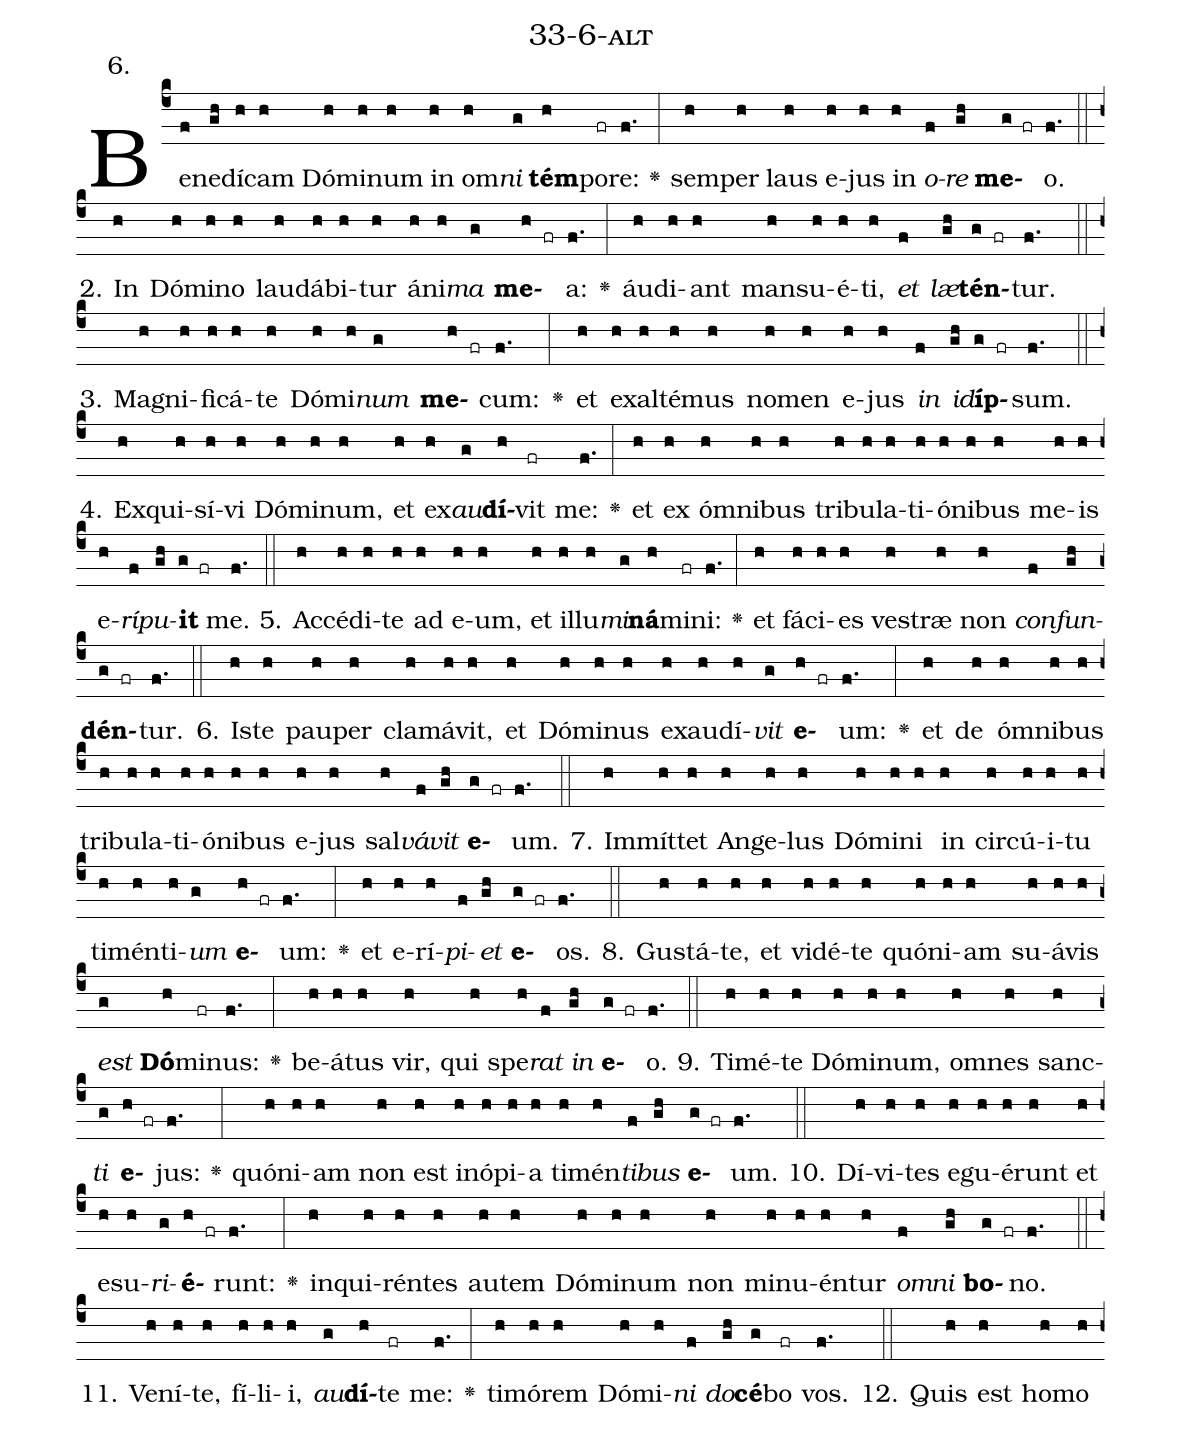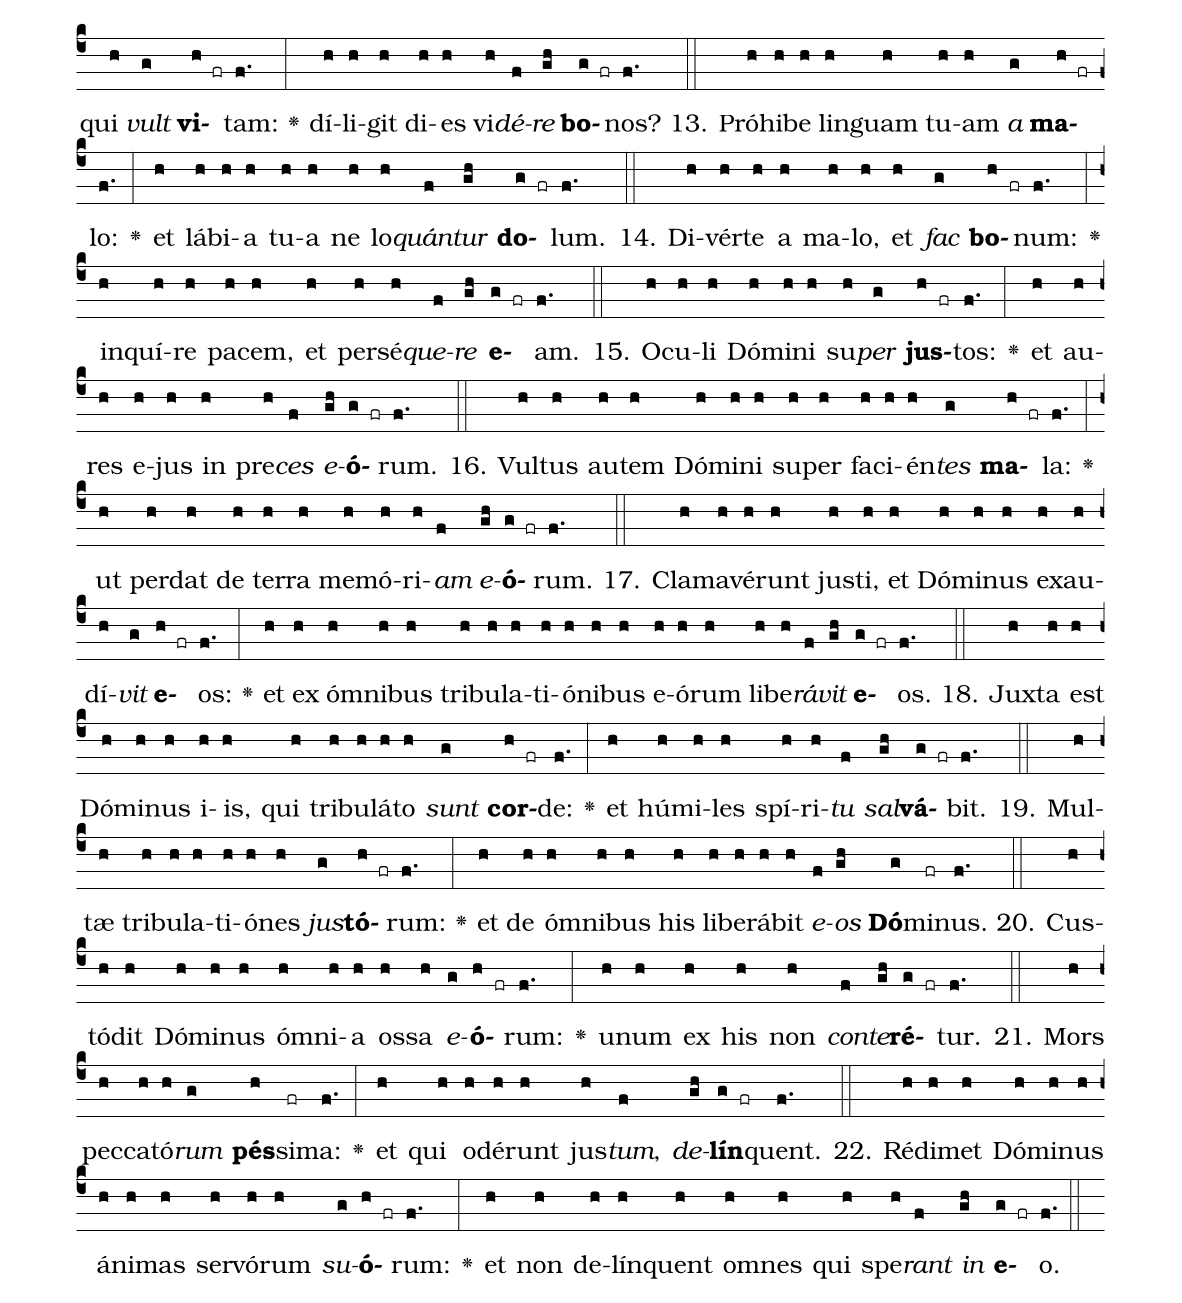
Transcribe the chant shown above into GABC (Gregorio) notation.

name: 33-6-alt;
annotation: 6.;
%%
(c4)Be(f)ne(gh)dí(h)cam(h) Dó(h)mi(h)num(h) in(h) om(h)<i>ni</i>(g) <b>tém</b>(h)po(fr)re:(f.) <v>\greheightstar</v>(:) sem(h)per(h) laus(h) e(h)jus(h) in(h) <i>o</i>(f)<i>re</i>(gh) <b>me</b>(g fr)o.(f.) (::)
2. In(h) Dó(h)mi(h)no(h) lau(h)dá(h)bi(h)tur(h) á(h)ni(h)<i>ma</i>(g) <b>me</b>(h fr)a:(f.) <v>\greheightstar</v>(:) áu(h)di(h)ant(h) man(h)su(h)é(h)ti,(h) <i>et</i>(f) <i>læ</i>(gh)<b>tén</b>(g fr)tur.(f.) (::)
3. Ma(h)gni(h)fi(h)cá(h)te(h) Dó(h)mi(h)<i>num</i>(g) <b>me</b>(h fr)cum:(f.) <v>\greheightstar</v>(:) et(h) ex(h)al(h)té(h)mus(h) no(h)men(h) e(h)jus(h) <i>in</i>(f) <i>id</i>(gh)<b>íp</b>(g fr)sum.(f.) (::)
4. Ex(h)qui(h)sí(h)vi(h) Dó(h)mi(h)num,(h) et(h) ex(h)<i>au</i>(g)<b>dí</b>(h)vit(fr) me:(f.) <v>\greheightstar</v>(:) et(h) ex(h) óm(h)ni(h)bus(h) tri(h)bu(h)la(h)ti(h)ó(h)ni(h)bus(h) me(h)is(h) e(h)<i>rí</i>(f)<i>pu</i>(gh)<b>it</b>(g fr) me.(f.) (::)
5. Ac(h)cé(h)di(h)te(h) ad(h) e(h)um,(h) et(h) il(h)lu(h)<i>mi</i>(g)<b>ná</b>(h)mi(fr)ni:(f.) <v>\greheightstar</v>(:) et(h) fá(h)ci(h)es(h) ves(h)træ(h) non(h) <i>con</i>(f)<i>fun</i>(gh)<b>dén</b>(g fr)tur.(f.) (::)
6. Is(h)te(h) pau(h)per(h) cla(h)má(h)vit,(h) et(h) Dó(h)mi(h)nus(h) ex(h)au(h)dí(h)<i>vit</i>(g) <b>e</b>(h fr)um:(f.) <v>\greheightstar</v>(:) et(h) de(h) óm(h)ni(h)bus(h) tri(h)bu(h)la(h)ti(h)ó(h)ni(h)bus(h) e(h)jus(h) sal(h)<i>vá</i>(f)<i>vit</i>(gh) <b>e</b>(g fr)um.(f.) (::)
7. Im(h)mít(h)tet(h) An(h)ge(h)lus(h) Dó(h)mi(h)ni(h) in(h) cir(h)cú(h)i(h)tu(h) ti(h)mén(h)ti(h)<i>um</i>(g) <b>e</b>(h fr)um:(f.) <v>\greheightstar</v>(:) et(h) e(h)rí(h)<i>pi</i>(f)<i>et</i>(gh) <b>e</b>(g fr)os.(f.) (::)
8. Gus(h)tá(h)te,(h) et(h) vi(h)dé(h)te(h) quón(h)i(h)am(h) su(h)á(h)vis(h) <i>est</i>(g) <b>Dó</b>(h)mi(fr)nus:(f.) <v>\greheightstar</v>(:) be(h)á(h)tus(h) vir,(h) qui(h) spe(h)<i>rat</i>(f) <i>in</i>(gh) <b>e</b>(g fr)o.(f.) (::)
9. Ti(h)mé(h)te(h) Dó(h)mi(h)num,(h) om(h)nes(h) sanc(h)<i>ti</i>(g) <b>e</b>(h fr)jus:(f.) <v>\greheightstar</v>(:) quón(h)i(h)am(h) non(h) est(h) in(h)ó(h)pi(h)a(h) ti(h)mén(h)<i>ti</i>(f)<i>bus</i>(gh) <b>e</b>(g fr)um.(f.) (::)
10. Dí(h)vi(h)tes(h) e(h)gu(h)é(h)runt(h) et(h) e(h)su(h)<i>ri</i>(g)<b>é</b>(h fr)runt:(f.) <v>\greheightstar</v>(:) in(h)qui(h)rén(h)tes(h) au(h)tem(h) Dó(h)mi(h)num(h) non(h) mi(h)nu(h)én(h)tur(h) <i>om</i>(f)<i>ni</i>(gh) <b>bo</b>(g fr)no.(f.) (::)
11. Ve(h)ní(h)te,(h) fí(h)li(h)i,(h) <i>au</i>(g)<b>dí</b>(h)te(fr) me:(f.) <v>\greheightstar</v>(:) ti(h)mó(h)rem(h) Dó(h)mi(h)<i>ni</i>(f) <i>do</i>(gh)<b>cé</b>(g)bo(fr) vos.(f.) (::)
12. Quis(h) est(h) ho(h)mo(h) qui(h) <i>vult</i>(g) <b>vi</b>(h fr)tam:(f.) <v>\greheightstar</v>(:) dí(h)li(h)git(h) di(h)es(h) vi(h)<i>dé</i>(f)<i>re</i>(gh) <b>bo</b>(g fr)nos?(f.) (::)
13. Pró(h)hi(h)be(h) lin(h)guam(h) tu(h)am(h) <i>a</i>(g) <b>ma</b>(h fr)lo:(f.) <v>\greheightstar</v>(:) et(h) lá(h)bi(h)a(h) tu(h)a(h) ne(h) lo(h)<i>quán</i>(f)<i>tur</i>(gh) <b>do</b>(g fr)lum.(f.) (::)
14. Di(h)vér(h)te(h) a(h) ma(h)lo,(h) et(h) <i>fac</i>(g) <b>bo</b>(h fr)num:(f.) <v>\greheightstar</v>(:) in(h)quí(h)re(h) pa(h)cem,(h) et(h) per(h)sé(h)<i>que</i>(f)<i>re</i>(gh) <b>e</b>(g fr)am.(f.) (::)
15. O(h)cu(h)li(h) Dó(h)mi(h)ni(h) su(h)<i>per</i>(g) <b>jus</b>(h fr)tos:(f.) <v>\greheightstar</v>(:) et(h) au(h)res(h) e(h)jus(h) in(h) pre(h)<i>ces</i>(f) <i>e</i>(gh)<b>ó</b>(g fr)rum.(f.) (::)
16. Vul(h)tus(h) au(h)tem(h) Dó(h)mi(h)ni(h) su(h)per(h) fa(h)ci(h)én(h)<i>tes</i>(g) <b>ma</b>(h fr)la:(f.) <v>\greheightstar</v>(:) ut(h) per(h)dat(h) de(h) ter(h)ra(h) me(h)mó(h)ri(h)<i>am</i>(f) <i>e</i>(gh)<b>ó</b>(g fr)rum.(f.) (::)
17. Cla(h)ma(h)vé(h)runt(h) jus(h)ti,(h) et(h) Dó(h)mi(h)nus(h) ex(h)au(h)dí(h)<i>vit</i>(g) <b>e</b>(h fr)os:(f.) <v>\greheightstar</v>(:) et(h) ex(h) óm(h)ni(h)bus(h) tri(h)bu(h)la(h)ti(h)ó(h)ni(h)bus(h) e(h)ó(h)rum(h) li(h)be(h)<i>rá</i>(f)<i>vit</i>(gh) <b>e</b>(g fr)os.(f.) (::)
18. Jux(h)ta(h) est(h) Dó(h)mi(h)nus(h) i(h)is,(h) qui(h) tri(h)bu(h)lá(h)to(h) <i>sunt</i>(g) <b>cor</b>(h fr)de:(f.) <v>\greheightstar</v>(:) et(h) hú(h)mi(h)les(h) spí(h)ri(h)<i>tu</i>(f) <i>sal</i>(gh)<b>vá</b>(g fr)bit.(f.) (::)
19. Mul(h)tæ(h) tri(h)bu(h)la(h)ti(h)ó(h)nes(h) <i>jus</i>(g)<b>tó</b>(h fr)rum:(f.) <v>\greheightstar</v>(:) et(h) de(h) óm(h)ni(h)bus(h) his(h) li(h)be(h)rá(h)bit(h) <i>e</i>(f)<i>os</i>(gh) <b>Dó</b>(g)mi(fr)nus.(f.) (::)
20. Cus(h)tó(h)dit(h) Dó(h)mi(h)nus(h) óm(h)ni(h)a(h) os(h)sa(h) <i>e</i>(g)<b>ó</b>(h fr)rum:(f.) <v>\greheightstar</v>(:) u(h)num(h) ex(h) his(h) non(h) <i>con</i>(f)<i>te</i>(gh)<b>ré</b>(g fr)tur.(f.) (::)
21. Mors(h) pec(h)ca(h)tó(h)<i>rum</i>(g) <b>pés</b>(h)si(fr)ma:(f.) <v>\greheightstar</v>(:) et(h) qui(h) o(h)dé(h)runt(h) jus(h)<i>tum</i>,(f) <i>de</i>(gh)<b>lín</b>(g fr)quent.(f.) (::)
22. Réd(h)i(h)met(h) Dó(h)mi(h)nus(h) á(h)ni(h)mas(h) ser(h)vó(h)rum(h) <i>su</i>(g)<b>ó</b>(h fr)rum:(f.) <v>\greheightstar</v>(:) et(h) non(h) de(h)lín(h)quent(h) om(h)nes(h) qui(h) spe(h)<i>rant</i>(f) <i>in</i>(gh) <b>e</b>(g fr)o.(f.) (::)
